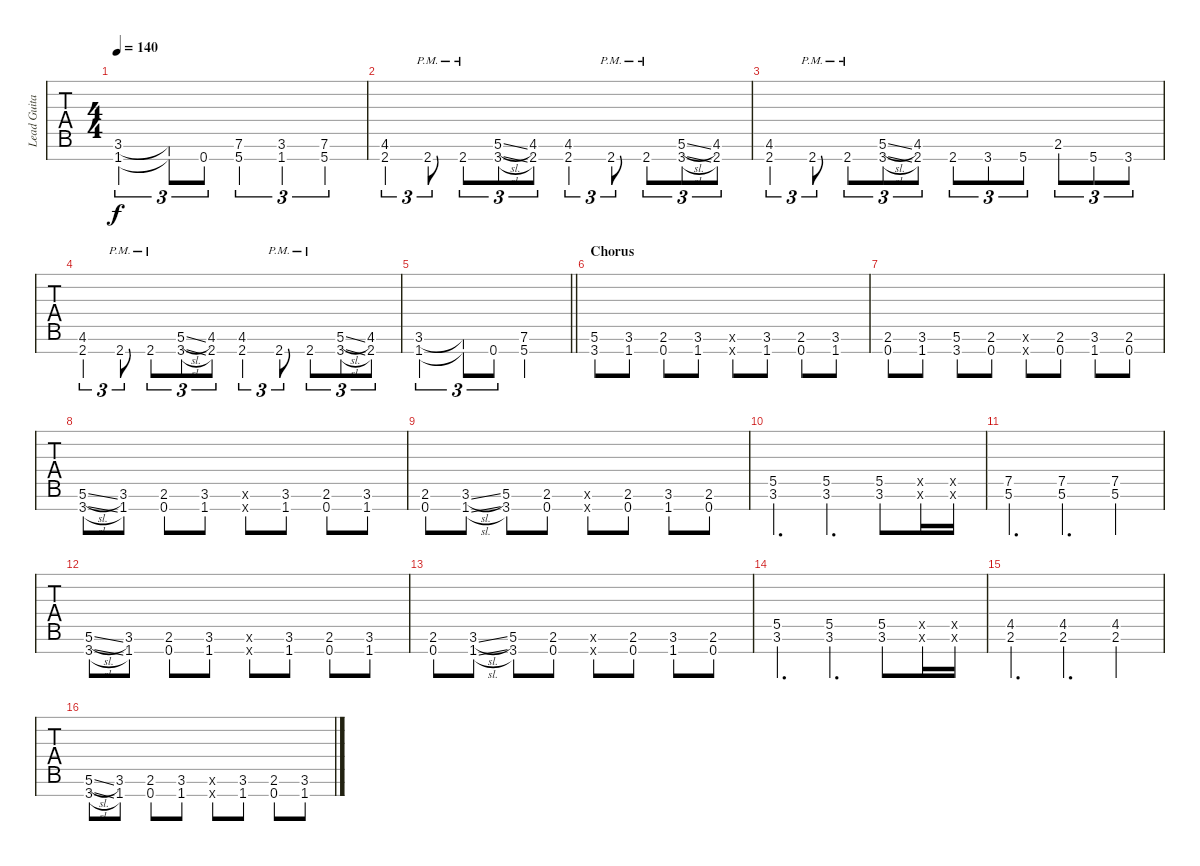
\track ("Lead Guitar" "Lead Guita") {mute instrument distortionguitar}
\staff {tabs}
\tuning (Eb4 Bb3 Gb3 Db3 Ab2 Eb2 Bb1) {hide}
\ts (4 4)
\tempo 140
\clef f4
\ks c
(3.6 1.7).2{tu (3 2) dy f} (3.6{t} 1.7{t}).8{tu (3 2)} 0.7.8{tu (3 2)} (7.6 5.7).4{tu (3 2)} (3.6 1.7).4{tu (3 2)} (7.6 5.7).4{tu (3 2)} |
(4.6 2.7).4{tu (3 2)} 2.7{pm}.8{tu (3 2)} 2.7{pm}.8{tu (3 2)} (5.6{sl} 3.7{sl}).8{tu (3 2)} (4.6 2.7).8{tu (3 2)} (4.6 2.7).4{tu (3 2)} 2.7{pm}.8{tu (3 2)} 2.7{pm}.8{tu (3 2)} (5.6{sl} 3.7{sl}).8{tu (3 2)} (4.6 2.7).8{tu (3 2)} |
(4.6 2.7).4{tu (3 2)} 2.7{pm}.8{tu (3 2)} 2.7{pm}.8{tu (3 2)} (5.6{sl} 3.7{sl}).8{tu (3 2)} (4.6 2.7).8{tu (3 2)} 2.7.8{tu (3 2)} 3.7.8{tu (3 2)} 5.7.8{tu (3 2)} 2.6.8{tu (3 2)} 5.7.8{tu (3 2)} 3.7.8{tu (3 2)} |
(4.6 2.7).4{tu (3 2)} 2.7{pm}.8{tu (3 2)} 2.7{pm}.8{tu (3 2)} (5.6{sl} 3.7{sl}).8{tu (3 2)} (4.6 2.7).8{tu (3 2)} (4.6 2.7).4{tu (3 2)} 2.7{pm}.8{tu (3 2)} 2.7{pm}.8{tu (3 2)} (5.6{sl} 3.7{sl}).8{tu (3 2)} (4.6 2.7).8{tu (3 2)} |
\barLineRight lightlight
(3.6 1.7).2{tu (3 2)} (3.6{t} 1.7{t}).8{tu (3 2)} 0.7.8{tu (3 2)} (7.6 5.7).2 |
\section ("" "Chorus")
(5.6 3.7).8 (3.6 1.7).8 (2.6 0.7).8 (3.6 1.7).8 (3.6{x} 1.7{x}).8 (3.6 1.7).8 (2.6 0.7).8 (3.6 1.7).8 |
(2.6 0.7).8 (3.6 1.7).8 (5.6 3.7).8 (2.6 0.7).8 (2.6{x} 0.7{x}).8 (2.6 0.7).8 (3.6 1.7).8 (2.6 0.7).8 |
(5.6{sl} 3.7{sl}).8 (3.6 1.7).8 (2.6 0.7).8 (3.6 1.7).8 (3.6{x} 1.7{x}).8 (3.6 1.7).8 (2.6 0.7).8 (3.6 1.7).8 |
(2.6 0.7).8 (3.6{sl} 1.7{sl}).8 (5.6 3.7).8 (2.6 0.7).8 (2.6{x} 0.7{x}).8 (2.6 0.7).8 (3.6 1.7).8 (2.6 0.7).8 |
(5.5 3.6).4{d} (5.5 3.6).4{d} (5.5 3.6).8 (0.5{x} 0.6{x}).16 (0.5{x} 0.6{x}).16 |
(7.5 5.6).4{d} (7.5 5.6).4{d} (7.5 5.6).4 |
(5.6{sl} 3.7{sl}).8 (3.6 1.7).8 (2.6 0.7).8 (3.6 1.7).8 (3.6{x} 1.7{x}).8 (3.6 1.7).8 (2.6 0.7).8 (3.6 1.7).8 |
(2.6 0.7).8 (3.6{sl} 1.7{sl}).8 (5.6 3.7).8 (2.6 0.7).8 (2.6{x} 0.7{x}).8 (2.6 0.7).8 (3.6 1.7).8 (2.6 0.7).8 |
(5.5 3.6).4{d} (5.5 3.6).4{d} (5.5 3.6).8 (0.5{x} 0.6{x}).16 (0.5{x} 0.6{x}).16 |
(4.5 2.6).4{d} (4.5 2.6).4{d} (4.5 2.6).4 |
(5.6{sl} 3.7{sl}).8 (3.6 1.7).8 (2.6 0.7).8 (3.6 1.7).8 (3.6{x} 1.7{x}).8 (3.6 1.7).8 (2.6 0.7).8 (3.6 1.7).8
